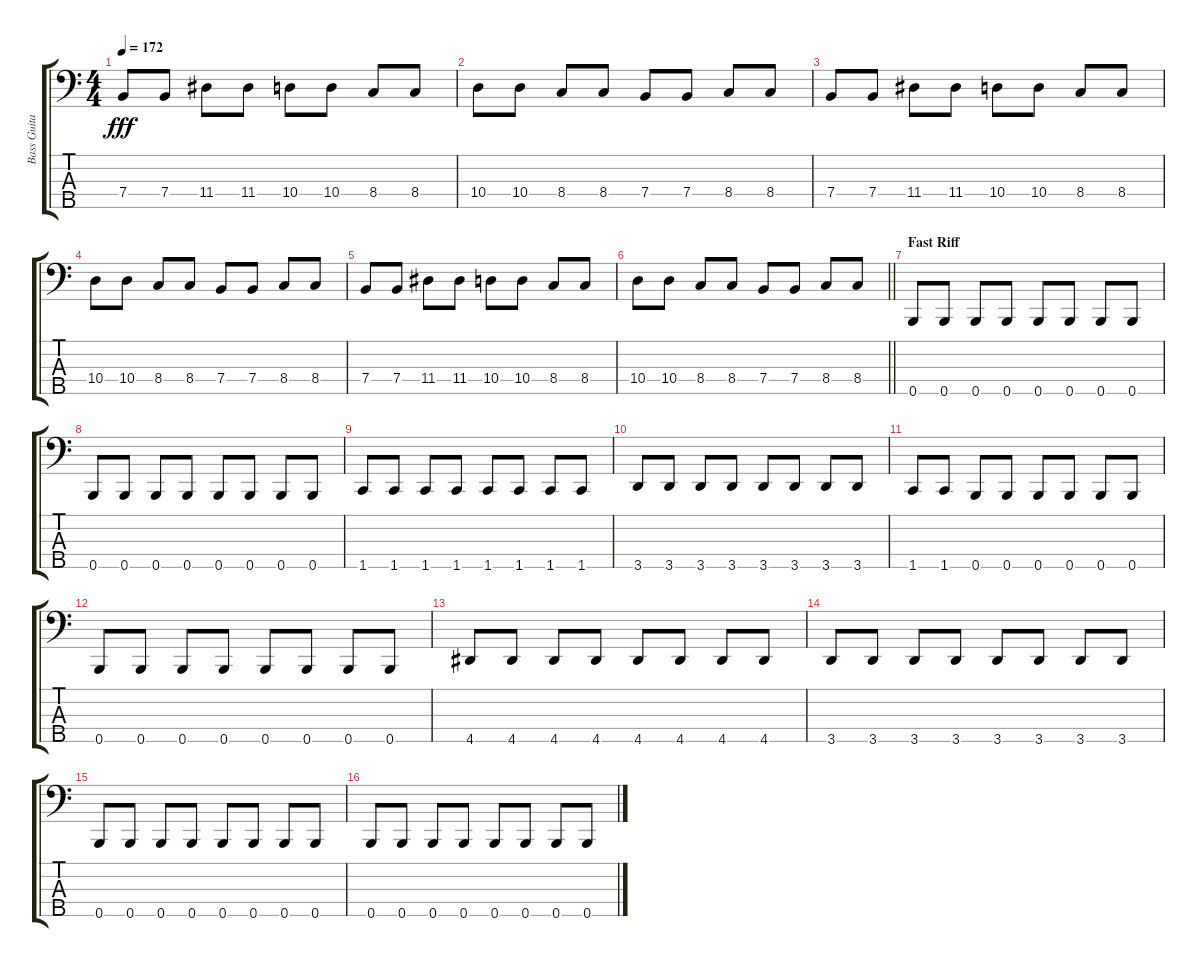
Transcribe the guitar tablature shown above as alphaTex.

\track ("Bass Guitar" "Bass Guita") {instrument electricbassfinger}
\staff {score tabs}
\tuning (Gb2 D2 A1 E1 B0) {hide}
\ts (4 4)
\tempo 172
\clef f4
\ks c
7.4.8{dy fff} 7.4.8 11.4.8 11.4.8 10.4.8 10.4.8 8.4.8 8.4.8 |
10.4.8 10.4.8 8.4.8 8.4.8 7.4.8 7.4.8 8.4.8 8.4.8 |
7.4.8 7.4.8 11.4.8 11.4.8 10.4.8 10.4.8 8.4.8 8.4.8 |
10.4.8 10.4.8 8.4.8 8.4.8 7.4.8 7.4.8 8.4.8 8.4.8 |
7.4.8 7.4.8 11.4.8 11.4.8 10.4.8 10.4.8 8.4.8 8.4.8 |
\barLineRight lightlight
10.4.8 10.4.8 8.4.8 8.4.8 7.4.8 7.4.8 8.4.8 8.4.8 |
\section ("" "Fast Riff")
0.5.8 0.5.8 0.5.8 0.5.8 0.5.8 0.5.8 0.5.8 0.5.8 |
0.5.8 0.5.8 0.5.8 0.5.8 0.5.8 0.5.8 0.5.8 0.5.8 |
1.5.8 1.5.8 1.5.8 1.5.8 1.5.8 1.5.8 1.5.8 1.5.8 |
3.5.8 3.5.8 3.5.8 3.5.8 3.5.8 3.5.8 3.5.8 3.5.8 |
1.5.8 1.5.8 0.5.8 0.5.8 0.5.8 0.5.8 0.5.8 0.5.8 |
0.5.8 0.5.8 0.5.8 0.5.8 0.5.8 0.5.8 0.5.8 0.5.8 |
4.5.8 4.5.8 4.5.8 4.5.8 4.5.8 4.5.8 4.5.8 4.5.8 |
3.5.8 3.5.8 3.5.8 3.5.8 3.5.8 3.5.8 3.5.8 3.5.8 |
0.5.8 0.5.8 0.5.8 0.5.8 0.5.8 0.5.8 0.5.8 0.5.8 |
0.5.8 0.5.8 0.5.8 0.5.8 0.5.8 0.5.8 0.5.8 0.5.8
